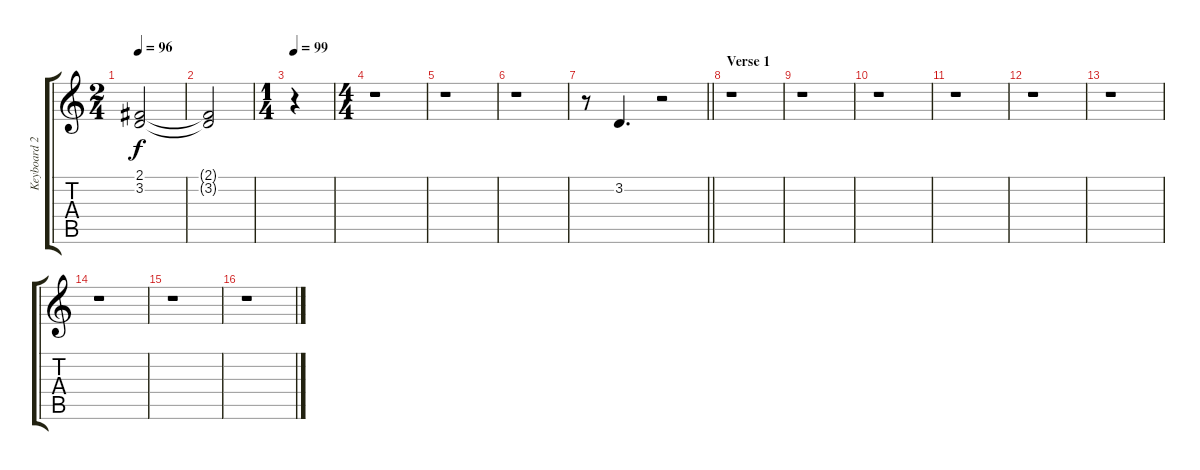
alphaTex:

\track ("Keyboard 2" "Keyboard 2") {instrument seashore}
\staff {score tabs}
\tuning (E4 B3 G3 D3 A2 E2) {hide}
\ts (2 4)
\tempo 96
\clef g2
\ks c
(2.1 3.2).2{dy f} |
(2.1{t} 3.2{t}).2 |
\ts (1 4)
\tempo 99
r.4 |
\ts (4 4)
r.1 |
r.1 |
r.1 |
\barLineRight lightlight
r.8 3.2.4{d volume 12 instrument reversecymbal} r.2 |
\section ("" "Verse 1")
r.1 |
r.1 |
r.1 |
r.1 |
r.1 |
r.1 |
r.1 |
r.1 |
r.1
